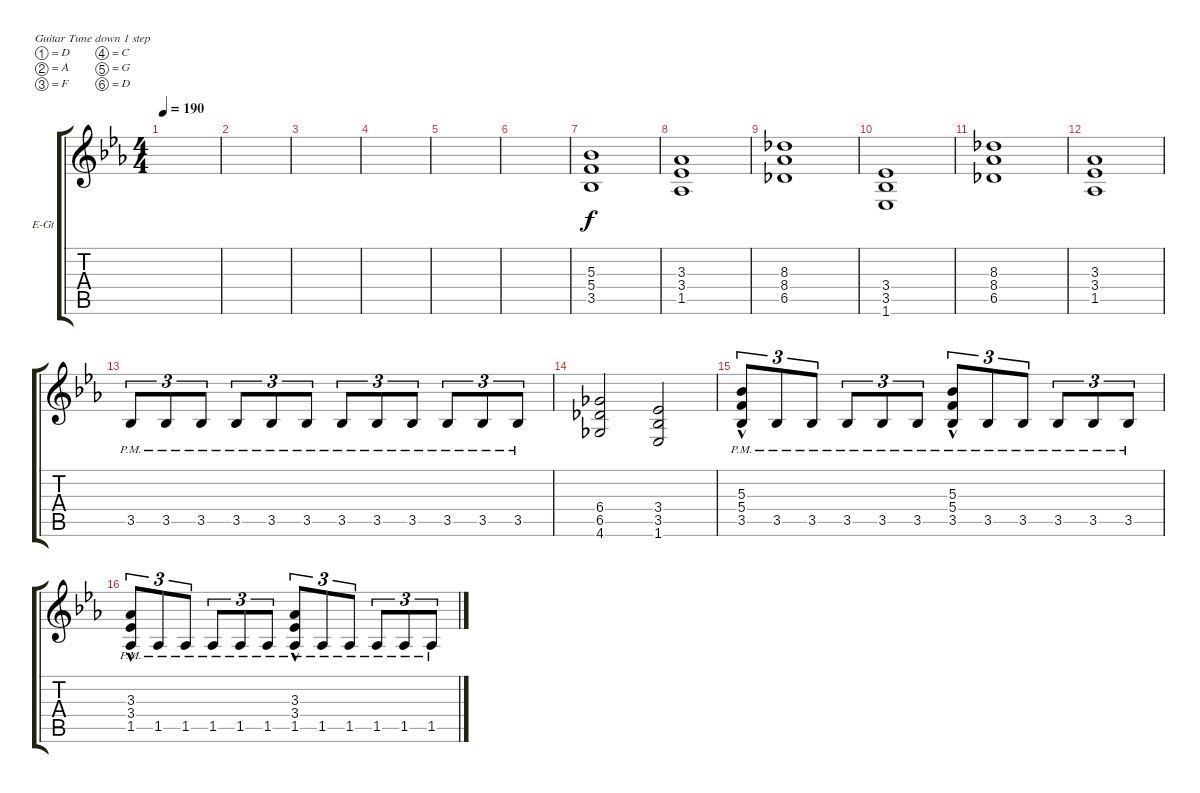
\defaultSystemsLayout 4
\bracketExtendMode groupsimilarinstruments
\firstSystemTrackNameOrientation horizontal
\otherSystemsTrackNameOrientation horizontal
\track ("Rithm Guitar 1" "E-Gt") {instrument distortionguitar}
\staff {score tabs}
\tuning (D4 A3 F3 C3 G2 D2)
\ts (4 4)
\tempo 190
\clef g2
\ks cminor
|
|
|
|
|
|
(3.5 5.4 5.3).1 |
(1.5 3.4 3.3).1 |
(6.5 8.4 8.3).1 |
(1.6 3.5 3.4).1 |
(6.5 8.4 8.3).1 |
(1.5 3.4 3.3).1 |
3.5{pm}.8{tu (3 2)} 3.5{pm}.8{tu (3 2)} 3.5{pm}.8{tu (3 2)} 3.5{pm}.8{tu (3 2)} 3.5{pm}.8{tu (3 2)} 3.5{pm}.8{tu (3 2)} 3.5{pm}.8{tu (3 2)} 3.5{pm}.8{tu (3 2)} 3.5{pm}.8{tu (3 2)} 3.5{pm}.8{tu (3 2)} 3.5{pm}.8{tu (3 2)} 3.5{pm}.8{tu (3 2)} |
(4.6 6.5 6.4).2 (1.6 3.4 3.5).2 |
(3.5{hac pm} 5.4{hac} 5.3{hac}).8{tu (3 2)} 3.5{pm}.8{tu (3 2)} 3.5{pm}.8{tu (3 2)} 3.5{pm}.8{tu (3 2)} 3.5{pm}.8{tu (3 2)} 3.5{pm}.8{tu (3 2)} (3.5{hac pm} 5.4{hac} 5.3{hac}).8{tu (3 2)} 3.5{pm}.8{tu (3 2)} 3.5{pm}.8{tu (3 2)} 3.5{pm}.8{tu (3 2)} 3.5{pm}.8{tu (3 2)} 3.5{pm}.8{tu (3 2)} |
(1.5{hac pm} 3.4{hac} 3.3{hac}).8{tu (3 2)} 1.5{pm}.8{tu (3 2)} 1.5{pm}.8{tu (3 2)} 1.5{pm}.8{tu (3 2)} 1.5{pm}.8{tu (3 2)} 1.5{pm}.8{tu (3 2)} (1.5{hac pm} 3.4{hac} 3.3{hac}).8{tu (3 2)} 1.5{pm}.8{tu (3 2)} 1.5{pm}.8{tu (3 2)} 1.5{pm}.8{tu (3 2)} 1.5{pm}.8{tu (3 2)} 1.5{pm}.8{tu (3 2)}
